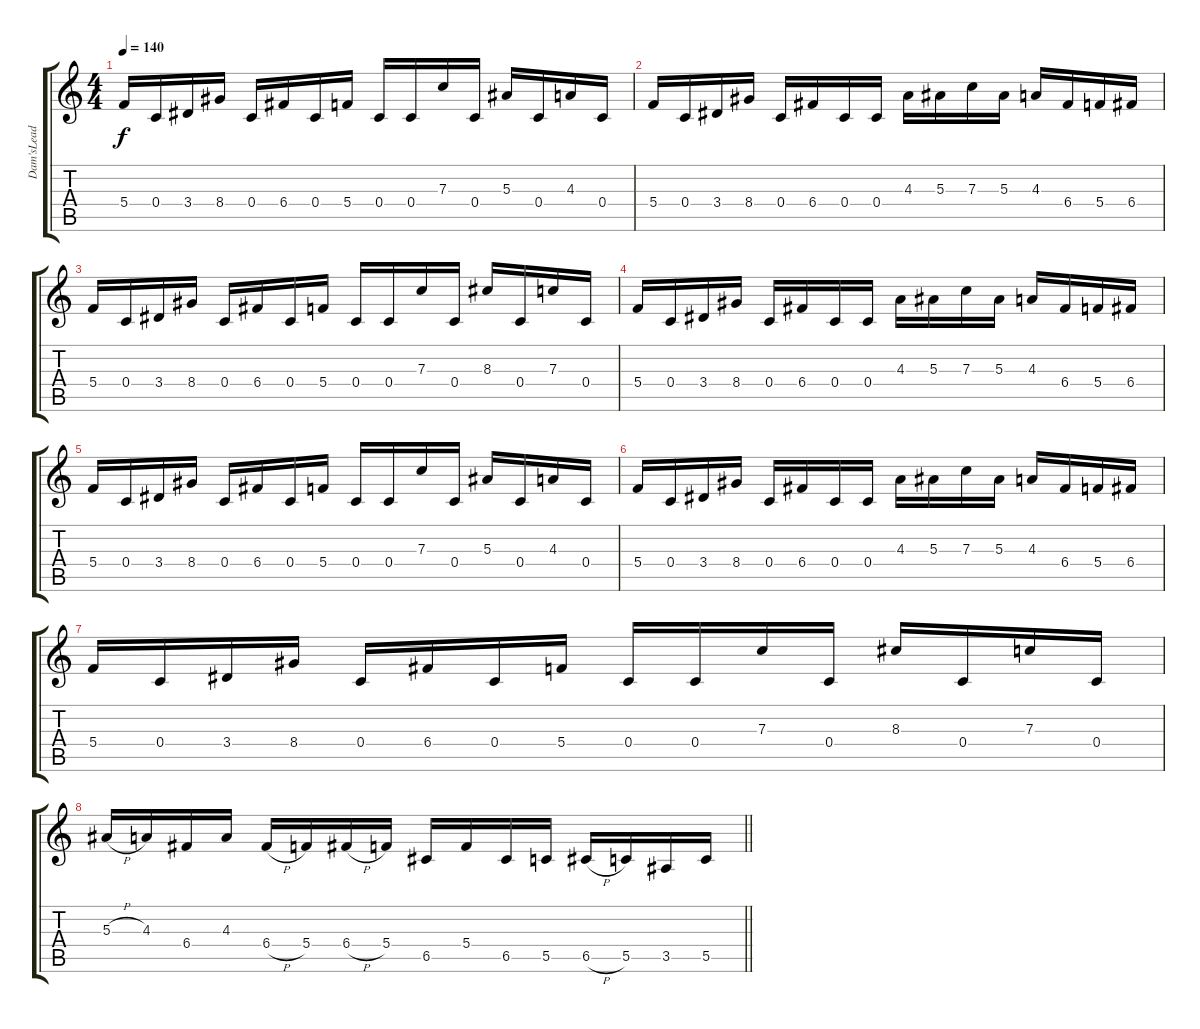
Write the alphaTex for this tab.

\track ("Dam'sLead" "Dam'sLead") {instrument distortionguitar}
\staff {score tabs}
\tuning (D4 A3 F3 C3 G2 C2) {hide}
\ts (4 4)
\tempo 140
\clef g2
\ks c
5.4.16{dy f} 0.4.16 3.4.16 8.4.16 0.4.16 6.4.16 0.4.16 5.4.16 0.4.16 0.4.16 7.3.16 0.4.16 5.3.16 0.4.16 4.3.16 0.4.16 |
5.4.16 0.4.16 3.4.16 8.4.16 0.4.16 6.4.16 0.4.16 0.4.16 4.3.16 5.3.16 7.3.16 5.3.16 4.3.16 6.4.16 5.4.16 6.4.16 |
5.4.16 0.4.16 3.4.16 8.4.16 0.4.16 6.4.16 0.4.16 5.4.16 0.4.16 0.4.16 7.3.16 0.4.16 8.3.16 0.4.16 7.3.16 0.4.16 |
5.4.16 0.4.16 3.4.16 8.4.16 0.4.16 6.4.16 0.4.16 0.4.16 4.3.16 5.3.16 7.3.16 5.3.16 4.3.16 6.4.16 5.4.16 6.4.16 |
5.4.16 0.4.16 3.4.16 8.4.16 0.4.16 6.4.16 0.4.16 5.4.16 0.4.16 0.4.16 7.3.16 0.4.16 5.3.16 0.4.16 4.3.16 0.4.16 |
5.4.16 0.4.16 3.4.16 8.4.16 0.4.16 6.4.16 0.4.16 0.4.16 4.3.16 5.3.16 7.3.16 5.3.16 4.3.16 6.4.16 5.4.16 6.4.16 |
5.4.16 0.4.16 3.4.16 8.4.16 0.4.16 6.4.16 0.4.16 5.4.16 0.4.16 0.4.16 7.3.16 0.4.16 8.3.16 0.4.16 7.3.16 0.4.16 |
\barLineRight lightlight
5.3{h}.16 4.3.16 6.4.16 4.3.16 6.4{h}.16 5.4.16 6.4{h}.16 5.4.16 6.5.16 5.4.16 6.5.16 5.5.16 6.5{h}.16 5.5.16 3.5.16 5.5.16
